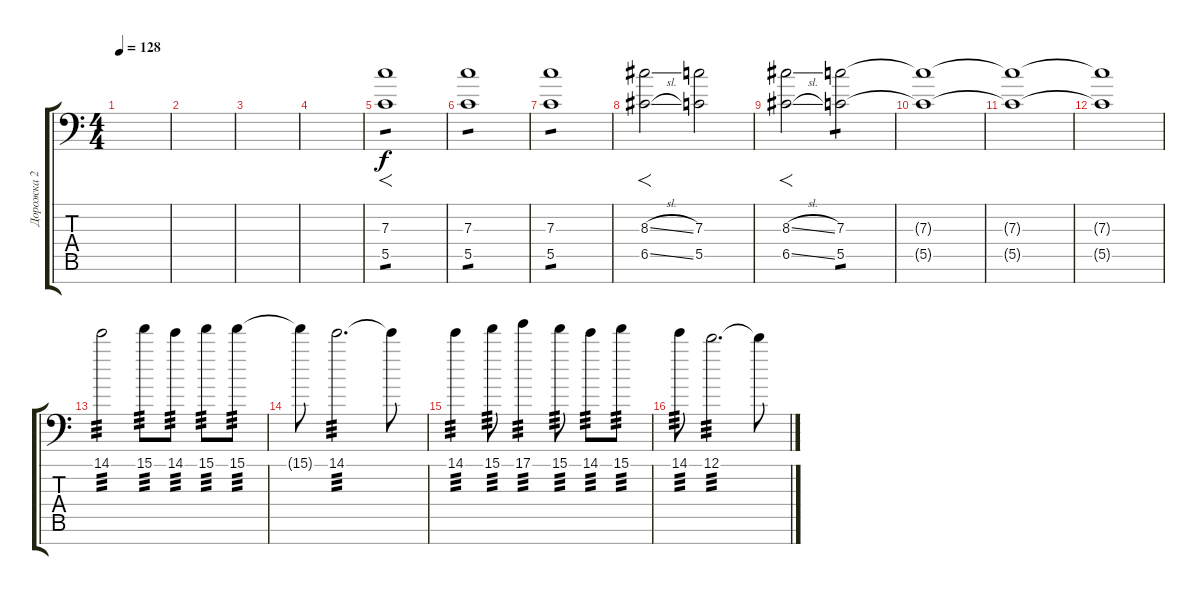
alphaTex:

\track ("Дорожка 2" "Дорожка 2") {instrument overdrivenguitar}
\staff {score tabs}
\tuning (D4 A3 F3 C3 G2 D2 A1) {hide}
\ts (4 4)
\tempo 128
\clef f4
\ks c
|
|
|
|
(7.3 5.5).1{f tp 1} |
(7.3 5.5).1{tp 1} |
(7.3 5.5).1{tp 1 volume 5} |
(8.3{sl} 6.5{sl}).2{f volume 16} (7.3 5.5).2 |
(8.3{sl} 6.5{sl}).2{f volume 16} (7.3 5.5).2{tp 1} |
(7.3{t} 5.5{t}).1 |
(7.3{t} 5.5{t}).1 |
(7.3{t} 5.5{t}).1 |
14.1.2{tp 3} 15.1.8{tp 3} 14.1.8{tp 3} 15.1.8{tp 3} 15.1.8{tp 3} |
15.1{t}.8 14.1.2{d tp 3} 14.1{t}.8 |
14.1.4{tp 3} 15.1.8{tp 3} 17.1.4{tp 3} 15.1.8{tp 3} 14.1.8{tp 3} 15.1.8{tp 3} |
14.1.8{tp 3} 12.1.2{d tp 3} 12.1{t}.8
